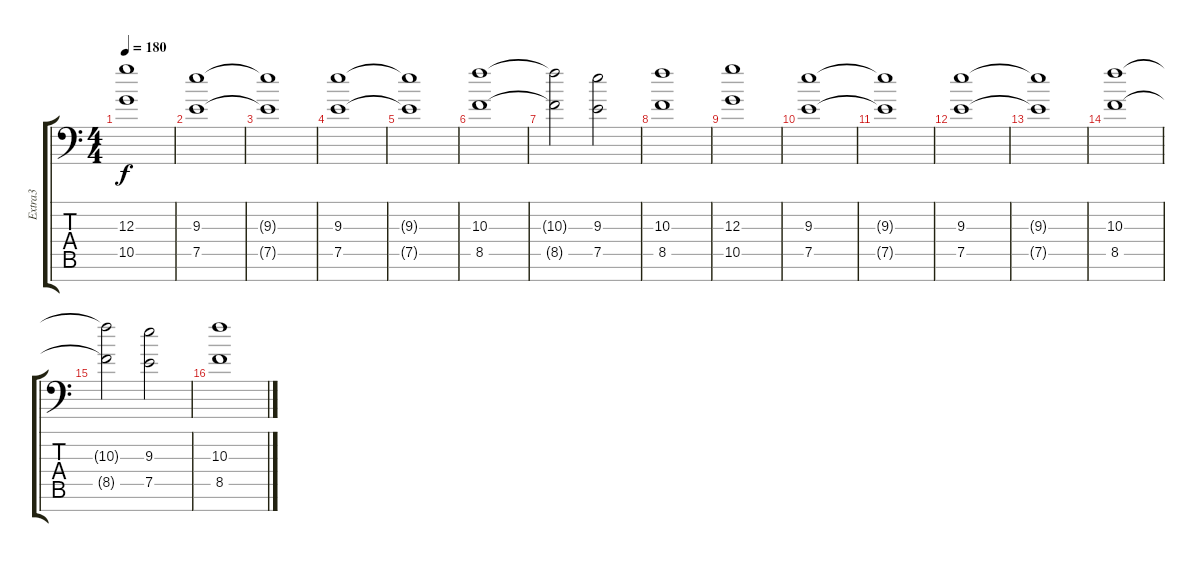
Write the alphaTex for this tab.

\track ("Extra3" "Extra3") {instrument distortionguitar}
\staff {score tabs}
\tuning (E4 B3 G3 D3 A2 D2 A1) {hide}
\ts (4 4)
\tempo 180
\clef f4
\ks c
(12.3 10.5).1{dy f} |
(9.3 7.5).1 |
(9.3{t} 7.5{t}).1 |
(9.3 7.5).1 |
(9.3{t} 7.5{t}).1 |
(10.3 8.5).1 |
(10.3{t} 8.5{t}).2 (9.3 7.5).2 |
(10.3 8.5).1 |
(12.3 10.5).1 |
(9.3 7.5).1 |
(9.3{t} 7.5{t}).1 |
(9.3 7.5).1 |
(9.3{t} 7.5{t}).1 |
(10.3 8.5).1{volume 9} |
(10.3{t} 8.5{t}).2 (9.3 7.5).2 |
(10.3 8.5).1
